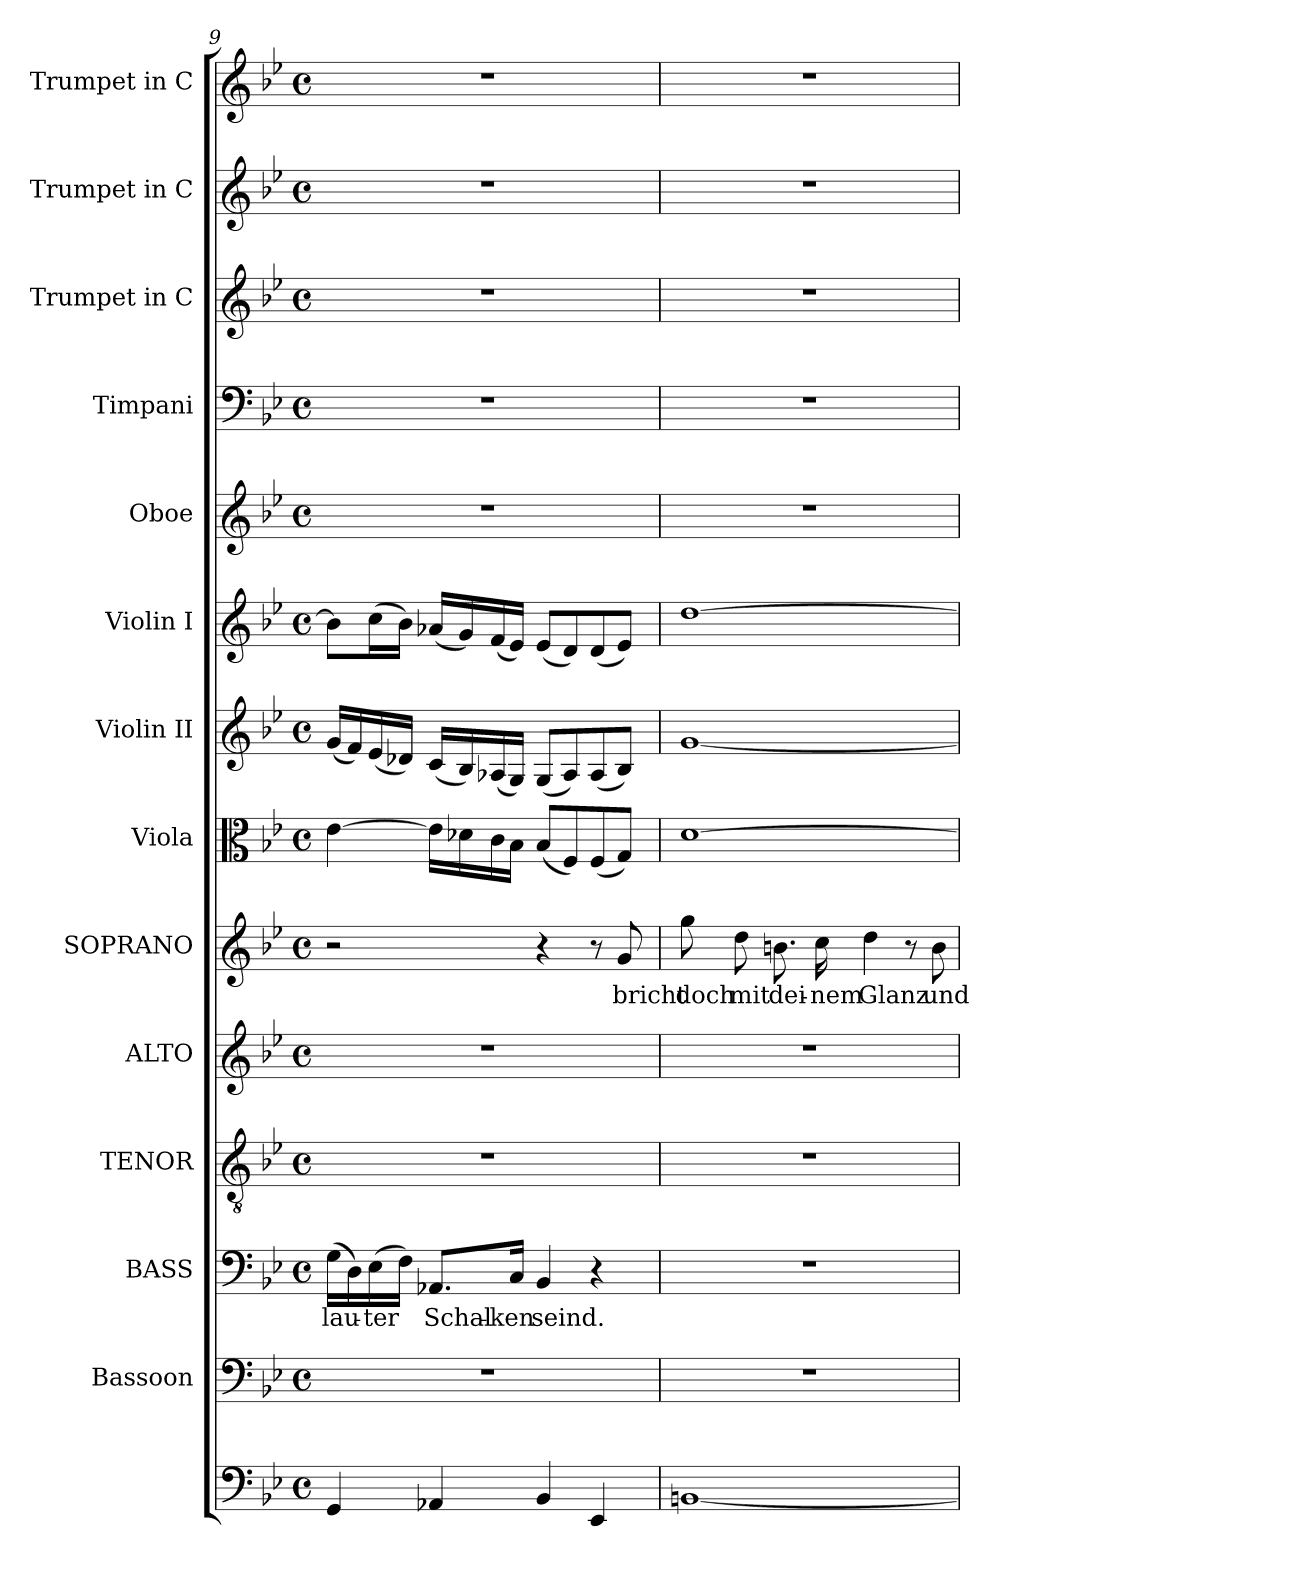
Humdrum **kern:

**kern	**kern	**kern	**text	**kern	**kern	**kern	**text	**kern	**kern	**kern	**kern	**kern	**kern	**kern	**kern
*part14	*part13	*part12	*part12	*part11	*part10	*part9	*part9	*part8	*part7	*part6	*part5	*part4	*part3	*part2	*part1
*staff14	*staff13	*staff12	*staff12	*staff11	*staff10	*staff9	*staff9	*staff8	*staff7	*staff6	*staff5	*staff4	*staff3	*staff2	*staff1
*	*I"Bassoon	*I"BASS	*	*I"TENOR	*I"ALTO	*I"SOPRANO	*	*I"Viola	*I"Violin II	*I"Violin I	*I"Oboe	*I"Timpani	*I"Trumpet in C	*I"Trumpet in C	*I"Trumpet in C
*	*	*	*	*	*I'Alto	*I'Soprano	*	*I'Viola	*I'Violin II	*I'Violin I	*I'Oboe	*I'Timp.	*	*	*
*clefF4	*clefF4	*clefF4	*	*clefGv2	*clefG2	*clefG2	*	*clefC3	*clefG2	*clefG2	*clefG2	*clefF4	*clefG2	*clefG2	*clefG2
*	*	*	*	*ITrd7c12	*	*	*	*	*	*	*	*	*	*	*
*k[b-e-]	*k[b-e-]	*k[b-e-]	*	*k[b-e-]	*k[b-e-]	*k[b-e-]	*	*k[b-e-]	*k[b-e-]	*k[b-e-]	*k[b-e-]	*k[b-e-]	*k[b-e-]	*k[b-e-]	*k[b-e-]
*B-:	*B-:	*B-:	*	*B-:	*B-:	*B-:	*	*B-:	*B-:	*B-:	*B-:	*B-:	*B-:	*B-:	*B-:
*M4/4	*M4/4	*M4/4	*	*M4/4	*M4/4	*M4/4	*	*M4/4	*M4/4	*M4/4	*M4/4	*M4/4	*M4/4	*M4/4	*M4/4
*met(c)	*met(c)	*met(c)	*	*met(c)	*met(c)	*met(c)	*	*met(c)	*met(c)	*met(c)	*met(c)	*met(c)	*met(c)	*met(c)	*met(c)
=9	=9	=9	=9	=9	=9	=9	=9	=9	=9	=9	=9	=9	=9	=9	=9
!	!	!	!LO:LY:b:color=#000000	!	!	!	!	!	!	!	!	!	!	!	!
4GGi/	1r	(16Gi\LL	lau-	1r	1r	2r	.	[4e-i\	(16gi/LL	8b-i\L]	1r	1r	1r	1r	1r
.	.	16Di\)	.	.	.	.	.	.	16fi/)	.	.	.	.	.	.
!	!	!	!LO:LY:b:color=#000000	!	!	!	!	!	!	!	!	!	!	!	!
.	.	(16E-i\	-ter	.	.	.	.	.	(16e-i/	(16cci\L	.	.	.	.	.
.	.	16Fi\JJ)	.	.	.	.	.	.	16d-Xi/JJ)	16b-i\JJ)	.	.	.	.	.
!	!	!	!LO:LY:b:color=#000000	!	!	!	!	!	!	!	!	!	!	!	!
4AA-Xi/	.	8.AA-Xi/L	Schal-	.	.	.	.	16e-i\LL]	(16ci/LL	(16a-Xi/LL	.	.	.	.	.
.	.	.	.	.	.	.	.	16d-Xi\	16B-i/)	16gi/)	.	.	.	.	.
.	.	.	.	.	.	.	.	16ci\	(16A-Xi/	(16fi/	.	.	.	.	.
!	!	!	!LO:LY:b:color=#000000	!	!	!	!	!	!	!	!	!	!	!	!
.	.	16Ci/Jk	-ken	.	.	.	.	16B-i\JJ	16Gi/JJ)	16e-i/JJ)	.	.	.	.	.
!	!	!	!LO:LY:b:color=#000000	!	!	!	!	!	!	!	!	!	!	!	!
4BB-i/	.	4BB-i/	seind.	.	.	4r	.	(8B-i/L	(8Gi/L	(8e-i/L	.	.	.	.	.
.	.	.	.	.	.	.	.	8Fi/)	8A-i/)	8di/)	.	.	.	.	.
4EE-i/	.	4r	.	.	.	8r	.	(8Fi/	(8A-i/	(8di/	.	.	.	.	.
!	!	!	!	!	!	!	!LO:LY:b:color=#000000	!	!	!	!	!	!	!	!
.	.	.	.	.	.	8gi/	bricht	8Gi/J)	8B-i/J)	8e-i/J)	.	.	.	.	.
=10	=10	=10	=10	=10	=10	=10	=10	=10	=10	=10	=10	=10	=10	=10	=10
!	!	!	!	!	!	!	!LO:LY:b:color=#000000	!	!	!	!	!	!	!	!
[1BBni	1r	1r	.	1r	1r	8ggi\	doch	[1di	[1gi	[1ddi	1r	1r	1r	1r	1r
!	!	!	!	!	!	!	!LO:LY:b:color=#000000	!	!	!	!	!	!	!	!
.	.	.	.	.	.	8ddi\	mit	.	.	.	.	.	.	.	.
!	!	!	!	!	!	!	!LO:LY:b:color=#000000	!	!	!	!	!	!	!	!
.	.	.	.	.	.	8.bni\	dei-	.	.	.	.	.	.	.	.
!	!	!	!	!	!	!	!LO:LY:b:color=#000000	!	!	!	!	!	!	!	!
.	.	.	.	.	.	16cci\	-nem	.	.	.	.	.	.	.	.
!	!	!	!	!	!	!	!LO:LY:b:color=#000000	!	!	!	!	!	!	!	!
.	.	.	.	.	.	4ddi\	Glanz	.	.	.	.	.	.	.	.
.	.	.	.	.	.	8r	.	.	.	.	.	.	.	.	.
!	!	!	!	!	!	!	!LO:LY:b:color=#000000	!	!	!	!	!	!	!	!
.	.	.	.	.	.	8bi\	und	.	.	.	.	.	.	.	.
=	=	=	=	=	=	=	=	=	=	=	=	=	=	=	=
*-	*-	*-	*-	*-	*-	*-	*-	*-	*-	*-	*-	*-	*-	*-	*-
